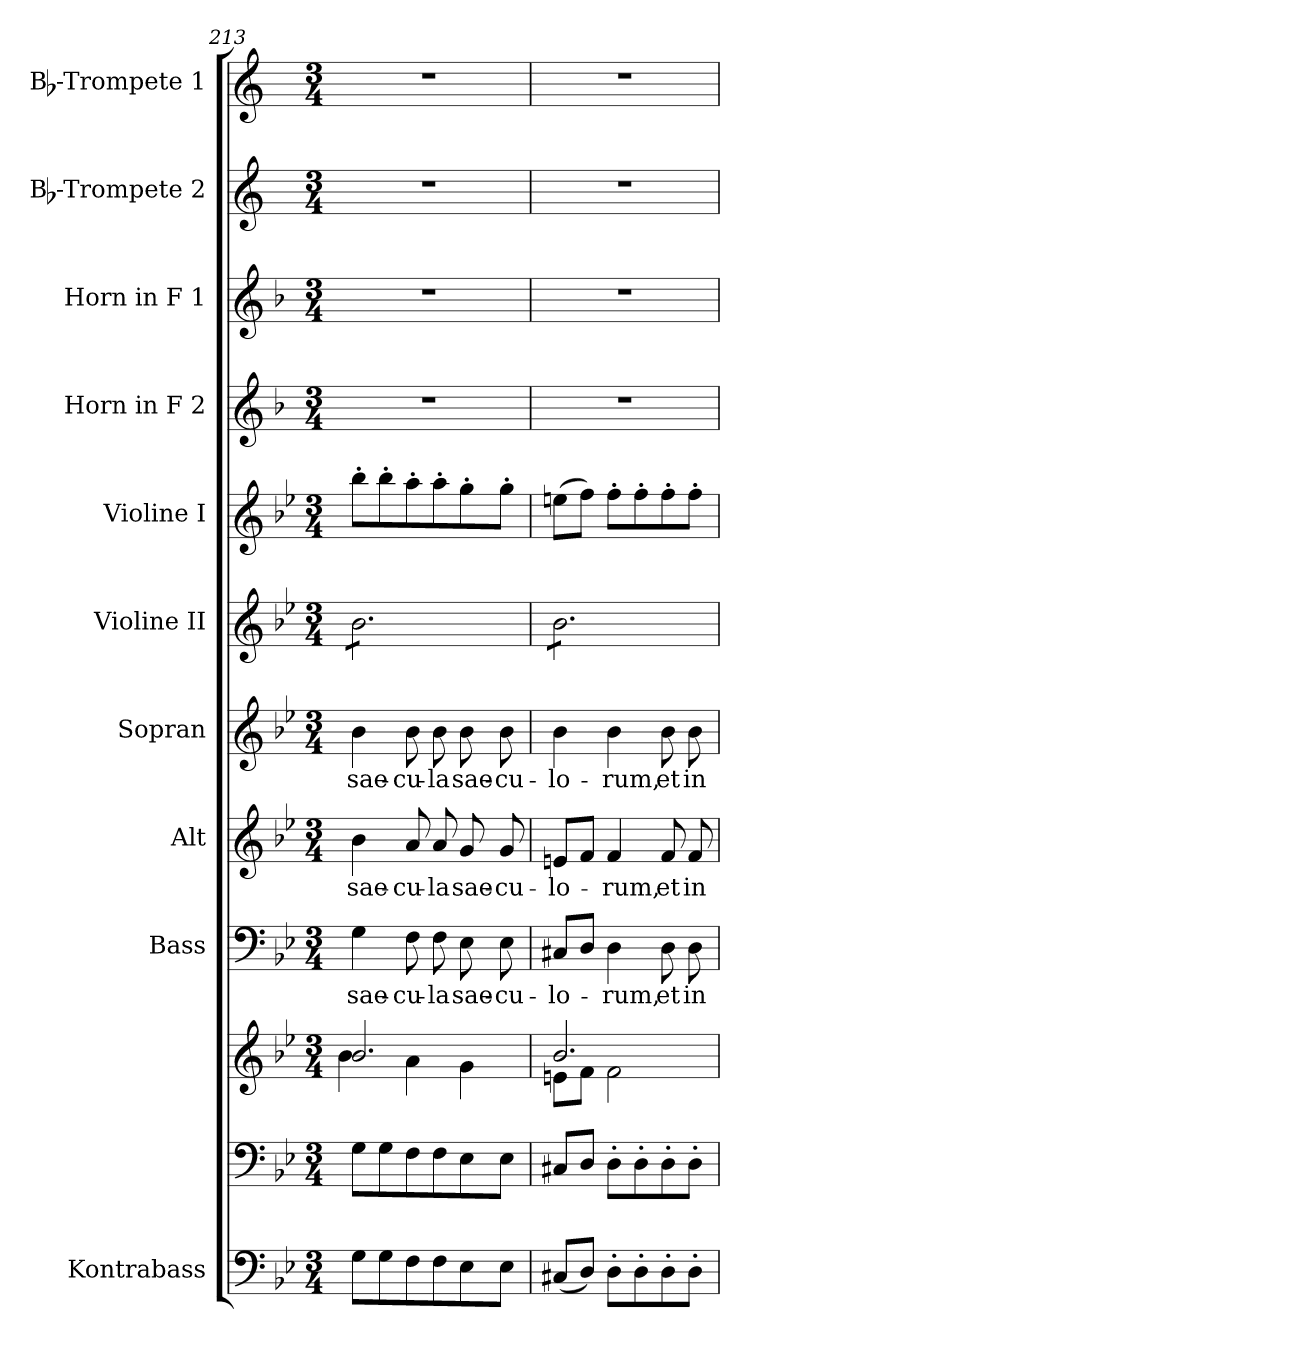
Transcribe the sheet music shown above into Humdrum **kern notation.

**kern	**kern	**kern	**kern	**text	**kern	**text	**kern	**text	**kern	**kern	**kern	**kern	**kern	**kern
*part11	*part10	*part10	*part9	*part9	*part8	*part8	*part7	*part7	*part6	*part5	*part4	*part3	*part2	*part1
*staff12	*staff11	*staff10	*staff9	*staff9	*staff8	*staff8	*staff7	*staff7	*staff6	*staff5	*staff4	*staff3	*staff2	*staff1
*I"Kontrabass	*	*	*I"Bass	*	*I"Alt	*	*I"Sopran	*	*I"Violine II	*I"Violine I	*I"Horn in F 2	*I"Horn in F 1	*I"Bb-Trompete 2	*I"Bb-Trompete 1
*I'Kb.	*	*	*I'B.	*	*I'A.	*	*I'S.	*	*I'Vl. II	*I'Vl. I	*	*	*I'Bb Trp. 2	*I'Bb Trp. 1
*clefF4	*clefF4	*clefG2	*clefF4	*	*clefG2	*	*clefG2	*	*clefG2	*clefG2	*clefG2	*clefG2	*clefG2	*clefG2
*ITrd7c12	*	*	*	*	*	*	*	*	*	*	*ITrd4c7	*ITrd4c7	*ITrd1c2	*ITrd1c2
*k[b-e-]	*k[b-e-]	*k[b-e-]	*k[b-e-]	*	*k[b-e-]	*	*k[b-e-]	*	*k[b-e-]	*k[b-e-]	*k[b-e-]	*k[b-e-]	*k[b-e-]	*k[b-e-]
*B-:	*B-:	*B-:	*B-:	*	*B-:	*	*B-:	*	*B-:	*B-:	*B-:	*B-:	*B-:	*B-:
*M3/4	*M3/4	*M3/4	*M3/4	*	*M3/4	*	*M3/4	*	*M3/4	*M3/4	*M3/4	*M3/4	*M3/4	*M3/4
=213	=213	=213	=213	=213	=213	=213	=213	=213	=213	=213	=213	=213	=213	=213
*	*	*^	*	*	*	*	*	*	*	*	*	*	*	*
!	!	!	!	!	!LO:LY:b	!	!LO:LY:b	!	!LO:LY:b	!	!	!	!	!	!
*	*	*	*	*	*	*	*	*	*	*tremolo	*	*	*	*	*
8GG\L	8G\L	2.b-/	4b-\	4G\	sae-	4b-\	sae-	4b-\	sae-	8b-\L	8bb-'>\L	2.r	2.r	2.r	2.r
8GG\	8G\	.	.	.	.	.	.	.	.	8b-\	8bb-'>\	.	.	.	.
!	!	!	!	!	!LO:LY:b	!	!LO:LY:b	!	!LO:LY:b	!	!	!	!	!	!
8FF\	8F\	.	4a\	8F\	-cu-	8a/	-cu-	8b-\	-cu-	8b-\	8aa'>\	.	.	.	.
!	!	!	!	!	!LO:LY:b	!	!LO:LY:b	!	!LO:LY:b	!	!	!	!	!	!
8FF\	8F\	.	.	8F\	-la	8a/	-la	8b-\	-la	8b-\	8aa'>\	.	.	.	.
!	!	!	!	!	!LO:LY:b	!	!LO:LY:b	!	!LO:LY:b	!	!	!	!	!	!
8EE-\	8E-\	.	4g\	8E-\	sae-	8g/	sae-	8b-\	sae-	8b-\	8gg'>\	.	.	.	.
!	!	!	!	!	!LO:LY:b	!	!LO:LY:b	!	!LO:LY:b	!	!	!	!	!	!
8EE-\J	8E-\J	.	.	8E-\	-cu-	8g/	-cu-	8b-\	-cu-	8b-\J	8gg'>\J	.	.	.	.
=214	=214	=214	=214	=214	=214	=214	=214	=214	=214	=214	=214	=214	=214	=214	=214
!	!	!	!	!	!LO:LY:b	!	!LO:LY:b	!	!LO:LY:b	!	!	!	!	!	!
(<8CC#X/L	8C#X/L	2.b-/	8en\L	8C#X/L	-lo-	8en/L	-lo-	4b-\	-lo-	8b-\L	(>8een\L	2.r	2.r	2.r	2.r
8DD/J)	8D/J	.	8f\J	8D/J	.	8f/J	.	.	.	8b-\	8ff\J)	.	.	.	.
!	!	!	!	!	!LO:LY:b	!	!LO:LY:b	!	!LO:LY:b	!	!	!	!	!	!
8DD'>\L	8D'>\L	.	2f\	4D\	-rum,	4f/	-rum,	4b-\	-rum,	8b-\	8ff'>\L	.	.	.	.
8DD'>\	8D'>\	.	.	.	.	.	.	.	.	8b-\	8ff'>\	.	.	.	.
!	!	!	!	!	!LO:LY:b	!	!LO:LY:b	!	!LO:LY:b	!	!	!	!	!	!
8DD'>\	8D'>\	.	.	8D\	et	8f/	et	8b-\	et	8b-\	8ff'>\	.	.	.	.
!	!	!	!	!	!LO:LY:b	!	!LO:LY:b	!	!LO:LY:b	!	!	!	!	!	!
8DD'>\J	8D'>\J	.	.	8D\	in	8f/	in	8b-\	in	8b-\J	8ff'>\J	.	.	.	.
*	*	*	*	*	*	*	*	*	*	*Xtremolo	*	*	*	*	*
*	*	*v	*v	*	*	*	*	*	*	*	*	*	*	*	*
=	=	=	=	=	=	=	=	=	=	=	=	=	=	=
*-	*-	*-	*-	*-	*-	*-	*-	*-	*-	*-	*-	*-	*-	*-
